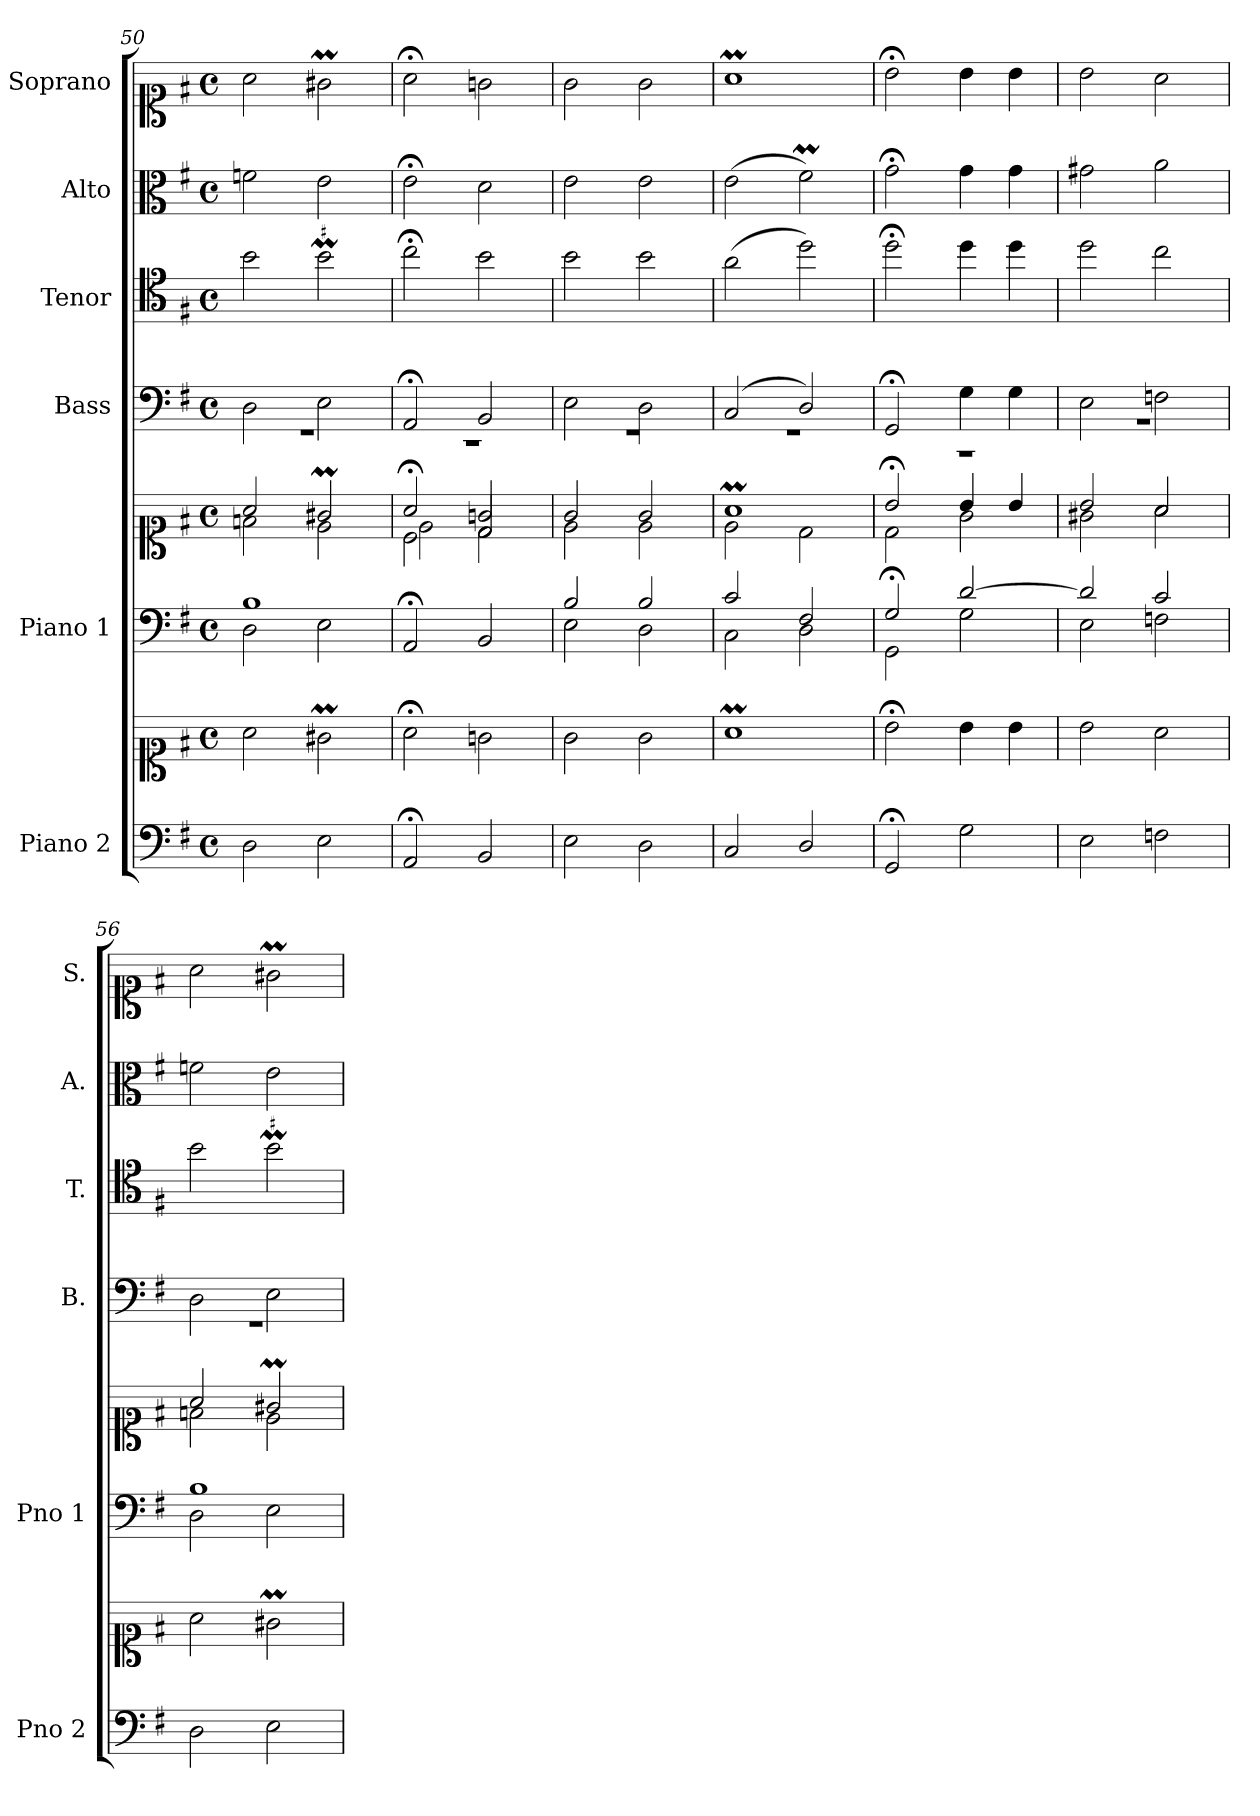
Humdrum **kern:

**kern	**kern	**kern	**kern	**kern	**kern	**kern	**kern
*part6	*part6	*part5	*part5	*part4	*part3	*part2	*part1
*staff8	*staff7	*staff6	*staff5	*staff4	*staff3	*staff2	*staff1
*I"Piano 2	*	*I"Piano 1	*	*I"Bass	*I"Tenor	*I"Alto	*I"Soprano
*I'Pno 2	*	*I'Pno 1	*	*I'B.	*I'T.	*I'A.	*I'S.
*clefF4	*clefC1	*clefF4	*clefC1	*clefF4	*clefC4	*clefC3	*clefC1
*	*	*	*	*	*ITrd7c12	*	*
*k[f#]	*k[f#]	*k[f#]	*k[f#]	*k[f#]	*k[f#]	*k[f#]	*k[f#]
*G:	*G:	*G:	*G:	*G:	*G:	*G:	*G:
*M4/4	*M4/4	*M4/4	*M4/4	*M4/4	*M4/4	*M4/4	*M4/4
*met(c)	*met(c)	*met(c)	*met(c)	*met(c)	*met(c)	*met(c)	*met(c)
=50	=50	=50	=50	=50	=50	=50	=50
*	*	*^	*^	*^	*	*	*
2D\	2a\	1B/	2D\	2a/	2fn\	2D\	1r	2B\	2fn\	2a\
2E\	2g#Xm\	.	2E\	2g#Xm/	2e\	2E\	.	2BM\	2e\	2g#Xm\
*	*	*v	*v	*	*	*	*	*	*	*
=51	=51	=51	=51	=51	=51	=51	=51	=51	=51
*	*	*	*	*^	*	*	*	*	*
2AA;/	2a;<\	2AA;/	2a;</	2c\	2e\	2AA;</	1r	2c;<\	2e;<\	2a;<\
2BB/	2gn\	2BB/	2gn/	2d\	2d/	2BB/	.	2B\	2d\	2gn\
*	*	*	*	*v	*v	*	*	*	*	*
!!LO:PB:g=z
=52	=52	=52	=52	=52	=52	=52	=52	=52	=52
*	*	*^	*	*	*	*	*	*	*
2E\	2g\	2B/	2E\	2g/	2e\	2E\	1r	2B\	2e\	2g\
2D\	2g\	2B/	2D\	2g/	2e\	2D\	.	2B\	2e\	2g\
=53	=53	=53	=53	=53	=53	=53	=53	=53	=53	=53
2C/	1aM\	2c/	2C\	1aM/	2e\	(2C/	1r	(2A\	(2e\	1aM\
2D/	.	2F#/	2D\	.	2d\	2D/)	.	2d\)	2f#m\)	.
=54	=54	=54	=54	=54	=54	=54	=54	=54	=54	=54
2GG;/	2b;<\	2G;/	2GG\	2b;</	2d\	2GG;</	1r	2d;<\	2g;<\	2b;<\
2G\	4b\	[>2d/	2G\	4b/	2g\	4G\	.	4d\	4g\	4b\
.	4b\	.	.	4b/	.	4G\	.	4d\	4g\	4b\
=55	=55	=55	=55	=55	=55	=55	=55	=55	=55	=55
2E\	2b\	2d/]	2E\	2b/	2g#X\	2E\	1r	2d\	2g#X\	2b\
2Fn\	2a\	2c/	2Fn\	2a/	2a\	2Fn\	.	2c\	2a\	2a\
=56	=56	=56	=56	=56	=56	=56	=56	=56	=56	=56
2D\	2a\	1B/	2D\	2a/	2fn\	2D\	1r	2B\	2fn\	2a\
2E\	2g#Xm\	.	2E\	2g#Xm/	2e\	2E\	.	2BM\	2e\	2g#Xm\
*	*	*v	*v	*	*	*v	*v	*	*	*
*	*	*	*v	*v	*	*	*	*
=	=	=	=	=	=	=	=
*-	*-	*-	*-	*-	*-	*-	*-
